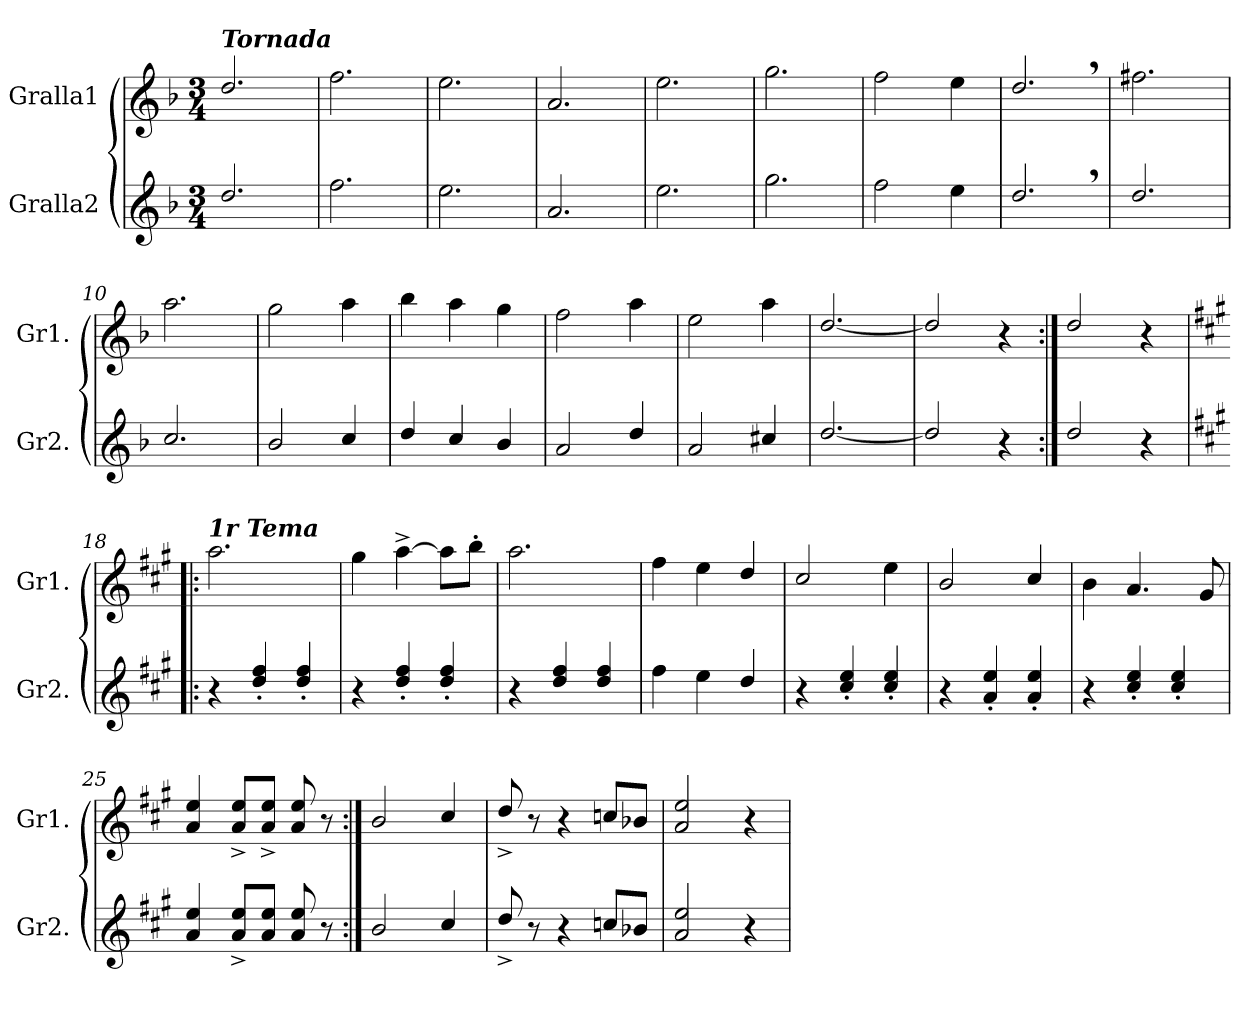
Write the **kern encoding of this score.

**kern	**kern
*part2	*part1
*staff2	*staff1
*I"Gralla2	*I"Gralla1
*I'Gr2.	*I'Gr1.
*clefG2	*clefG2
*k[b-]	*k[b-]
*M3/4	*M3/4
*MM120	*MM120
=1	=1
!	!LO:TX:a:Bi:t=Tornada
2.dd/	2.dd/
=2	=2
2.ff\	2.ff\
=3	=3
2.ee\	2.ee\
=4	=4
2.a/	2.a/
=5	=5
2.ee\	2.ee\
=6	=6
2.gg\	2.gg\
=7	=7
2ff\	2ff\
4ee\	4ee\
=8	=8
2.dd,/	2.dd,/
=9	=9
2.dd/	2.ff#X\
=10	=10
2.cc/	2.aa\
=11	=11
2b-/	2gg\
4cc/	4aa\
=12	=12
4dd/	4bb-\
4cc/	4aa\
4b-/	4gg\
=13	=13
2a/	2ff\
4dd/	4aa\
=14	=14
2a/	2ee\
4cc#X/	4aa\
!!LO:LB:g=z
=15	=15
[2.dd/	[2.dd/
=16	=16
2dd/]	2dd/]
4r	4r
=17:|!	=17:|!
2dd/	2dd/
4r	4r
=18!|:	=18!|:
*k[f#c#g#]	*k[f#c#g#]
!	!LO:TX:a:Bi:t=1r Tema
4r	2.aa\
4dd/' 4ff#/'	.
4dd/' 4ff#/'	.
=19	=19
4r	4gg#\
4dd/' 4ff#/'	[4aa^\
4dd/' 4ff#/'	8aa\L]
.	8bb'\J
=20	=20
4r	2.aa\
4dd/ 4ff#/	.
4dd/ 4ff#/	.
=21	=21
4ff#\	4ff#\
4ee\	4ee\
4dd/	4dd/
=22	=22
4r	2cc#/
4cc#/' 4ee/'	.
4cc#/' 4ee/'	4ee\
=23	=23
4r	2b/
4a/' 4ee/'	.
4a/' 4ee/'	4cc#/
=24	=24
4r	4b\
4cc#/' 4ee/'	4.a/
4cc#/' 4ee/'	.
.	8g#/
!!LO:LB:g=z
=25	=25
4a/ 4ee/	4a/ 4ee/
8a/^ 8ee/^L	8a/^ 8ee/^L
8a/ 8ee/J	8a/^ 8ee/^J
8a/ 8ee/	8a/ 8ee/
8r	8r
=26:|!	=26:|!
2b/	2b/
4cc#/	4cc#/
=27	=27
8dd^/	8dd^/
8r	8r
4r	4r
8ccn/L	8ccn/L
8b-X/J	8b-X/J
=28	=28
2a/ 2ee/	2a/ 2ee/
4r	4r
=	=
*-	*-
